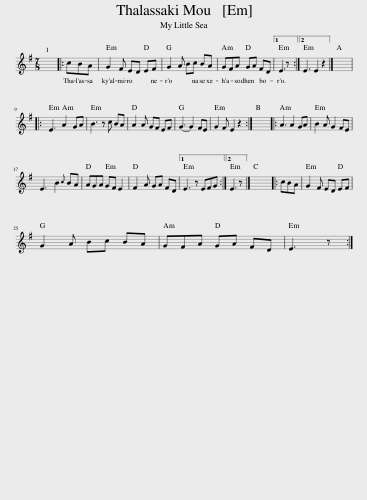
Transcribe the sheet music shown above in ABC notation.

X:1
L:1/8
M:7/8
I:linebreak $
K:Emin
V:1 treble
V:1
 x7 |: cBA | G2 F ED EF | G2 A Bc BA | GFA GA FD |1 %5
 E3 z :|2 E3 E2 z2 |] x7 |:$ E3 A2 GA | B3 z c BA | %10
 A2 A GF EF | G3- G2 FE | G2 F E2 z2 :| x7 |: A3 A2 GA | %15
 B2 A G2 FE |$ E3 B2{c} BA | AGA GF E2 | F2 A GA FD |1 E3 z EFG :|2 %20
 E3 z |] x7 |: cBA | G2 F ED EF |$ G2 A Bc BA | %25
 GFA GA FD | E3 z :| %27
